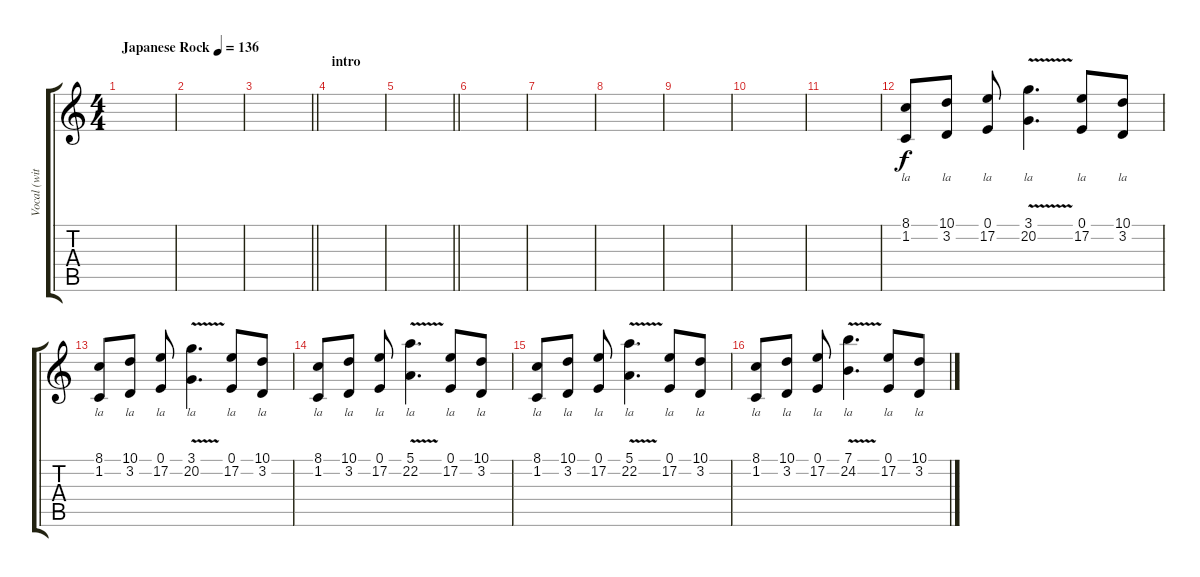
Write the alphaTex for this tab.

\track ("Vocal (with lyric)" "Vocal (wit") {instrument tenorsax}
\staff {score tabs}
\tuning (E4 B3 G3 D3 A2 E2) {hide}
\ts (4 4)
\tempo (136 "Japanese Rock")
\clef g2
\ks c
|
|
\barLineRight lightlight
|
\section ("" "intro")
|
\barLineRight lightlight
|
|
|
|
|
|
|
(8.1 1.2).8{lyrics (0 "la") lyrics (1 "") lyrics (2 "") lyrics (3 "") lyrics (4 "")} (10.1 3.2).8{lyrics (0 "la") lyrics (1 "") lyrics (2 "") lyrics (3 "") lyrics (4 "")} (0.1 17.2).8{lyrics (0 "la") lyrics (1 "") lyrics (2 "") lyrics (3 "") lyrics (4 "")} (3.1{v} 20.2{v}).4{d lyrics (0 "la") lyrics (1 "") lyrics (2 "") lyrics (3 "") lyrics (4 "")} (0.1 17.2).8{lyrics (0 "la") lyrics (1 "") lyrics (2 "") lyrics (3 "") lyrics (4 "")} (10.1 3.2).8{lyrics (0 "la") lyrics (1 "") lyrics (2 "") lyrics (3 "") lyrics (4 "")} |
(8.1 1.2).8{lyrics (0 "la") lyrics (1 "") lyrics (2 "") lyrics (3 "") lyrics (4 "")} (10.1 3.2).8{lyrics (0 "la") lyrics (1 "") lyrics (2 "") lyrics (3 "") lyrics (4 "")} (0.1 17.2).8{lyrics (0 "la") lyrics (1 "") lyrics (2 "") lyrics (3 "") lyrics (4 "")} (3.1{v} 20.2{v}).4{d lyrics (0 "la") lyrics (1 "") lyrics (2 "") lyrics (3 "") lyrics (4 "")} (0.1 17.2).8{lyrics (0 "la") lyrics (1 "") lyrics (2 "") lyrics (3 "") lyrics (4 "")} (10.1 3.2).8{lyrics (0 "la") lyrics (1 "") lyrics (2 "") lyrics (3 "") lyrics (4 "")} |
(8.1 1.2).8{lyrics (0 "la") lyrics (1 "") lyrics (2 "") lyrics (3 "") lyrics (4 "")} (10.1 3.2).8{lyrics (0 "la") lyrics (1 "") lyrics (2 "") lyrics (3 "") lyrics (4 "")} (0.1 17.2).8{lyrics (0 "la") lyrics (1 "") lyrics (2 "") lyrics (3 "") lyrics (4 "")} (5.1{v} 22.2{v}).4{d lyrics (0 "la") lyrics (1 "") lyrics (2 "") lyrics (3 "") lyrics (4 "")} (0.1 17.2).8{lyrics (0 "la") lyrics (1 "") lyrics (2 "") lyrics (3 "") lyrics (4 "")} (10.1 3.2).8{lyrics (0 "la") lyrics (1 "") lyrics (2 "") lyrics (3 "") lyrics (4 "")} |
(8.1 1.2).8{lyrics (0 "la") lyrics (1 "") lyrics (2 "") lyrics (3 "") lyrics (4 "")} (10.1 3.2).8{lyrics (0 "la") lyrics (1 "") lyrics (2 "") lyrics (3 "") lyrics (4 "")} (0.1 17.2).8{lyrics (0 "la") lyrics (1 "") lyrics (2 "") lyrics (3 "") lyrics (4 "")} (5.1{v} 22.2{v}).4{d lyrics (0 "la") lyrics (1 "") lyrics (2 "") lyrics (3 "") lyrics (4 "")} (0.1 17.2).8{lyrics (0 "la") lyrics (1 "") lyrics (2 "") lyrics (3 "") lyrics (4 "")} (10.1 3.2).8{lyrics (0 "la") lyrics (1 "") lyrics (2 "") lyrics (3 "") lyrics (4 "")} |
(8.1 1.2).8{lyrics (0 "la") lyrics (1 "") lyrics (2 "") lyrics (3 "") lyrics (4 "")} (10.1 3.2).8{lyrics (0 "la") lyrics (1 "") lyrics (2 "") lyrics (3 "") lyrics (4 "")} (0.1 17.2).8{lyrics (0 "la") lyrics (1 "") lyrics (2 "") lyrics (3 "") lyrics (4 "")} (7.1{v} 24.2{v}).4{d lyrics (0 "la") lyrics (1 "") lyrics (2 "") lyrics (3 "") lyrics (4 "")} (0.1 17.2).8{lyrics (0 "la") lyrics (1 "") lyrics (2 "") lyrics (3 "") lyrics (4 "")} (10.1 3.2).8{lyrics (0 "la") lyrics (1 "") lyrics (2 "") lyrics (3 "") lyrics (4 "")}
